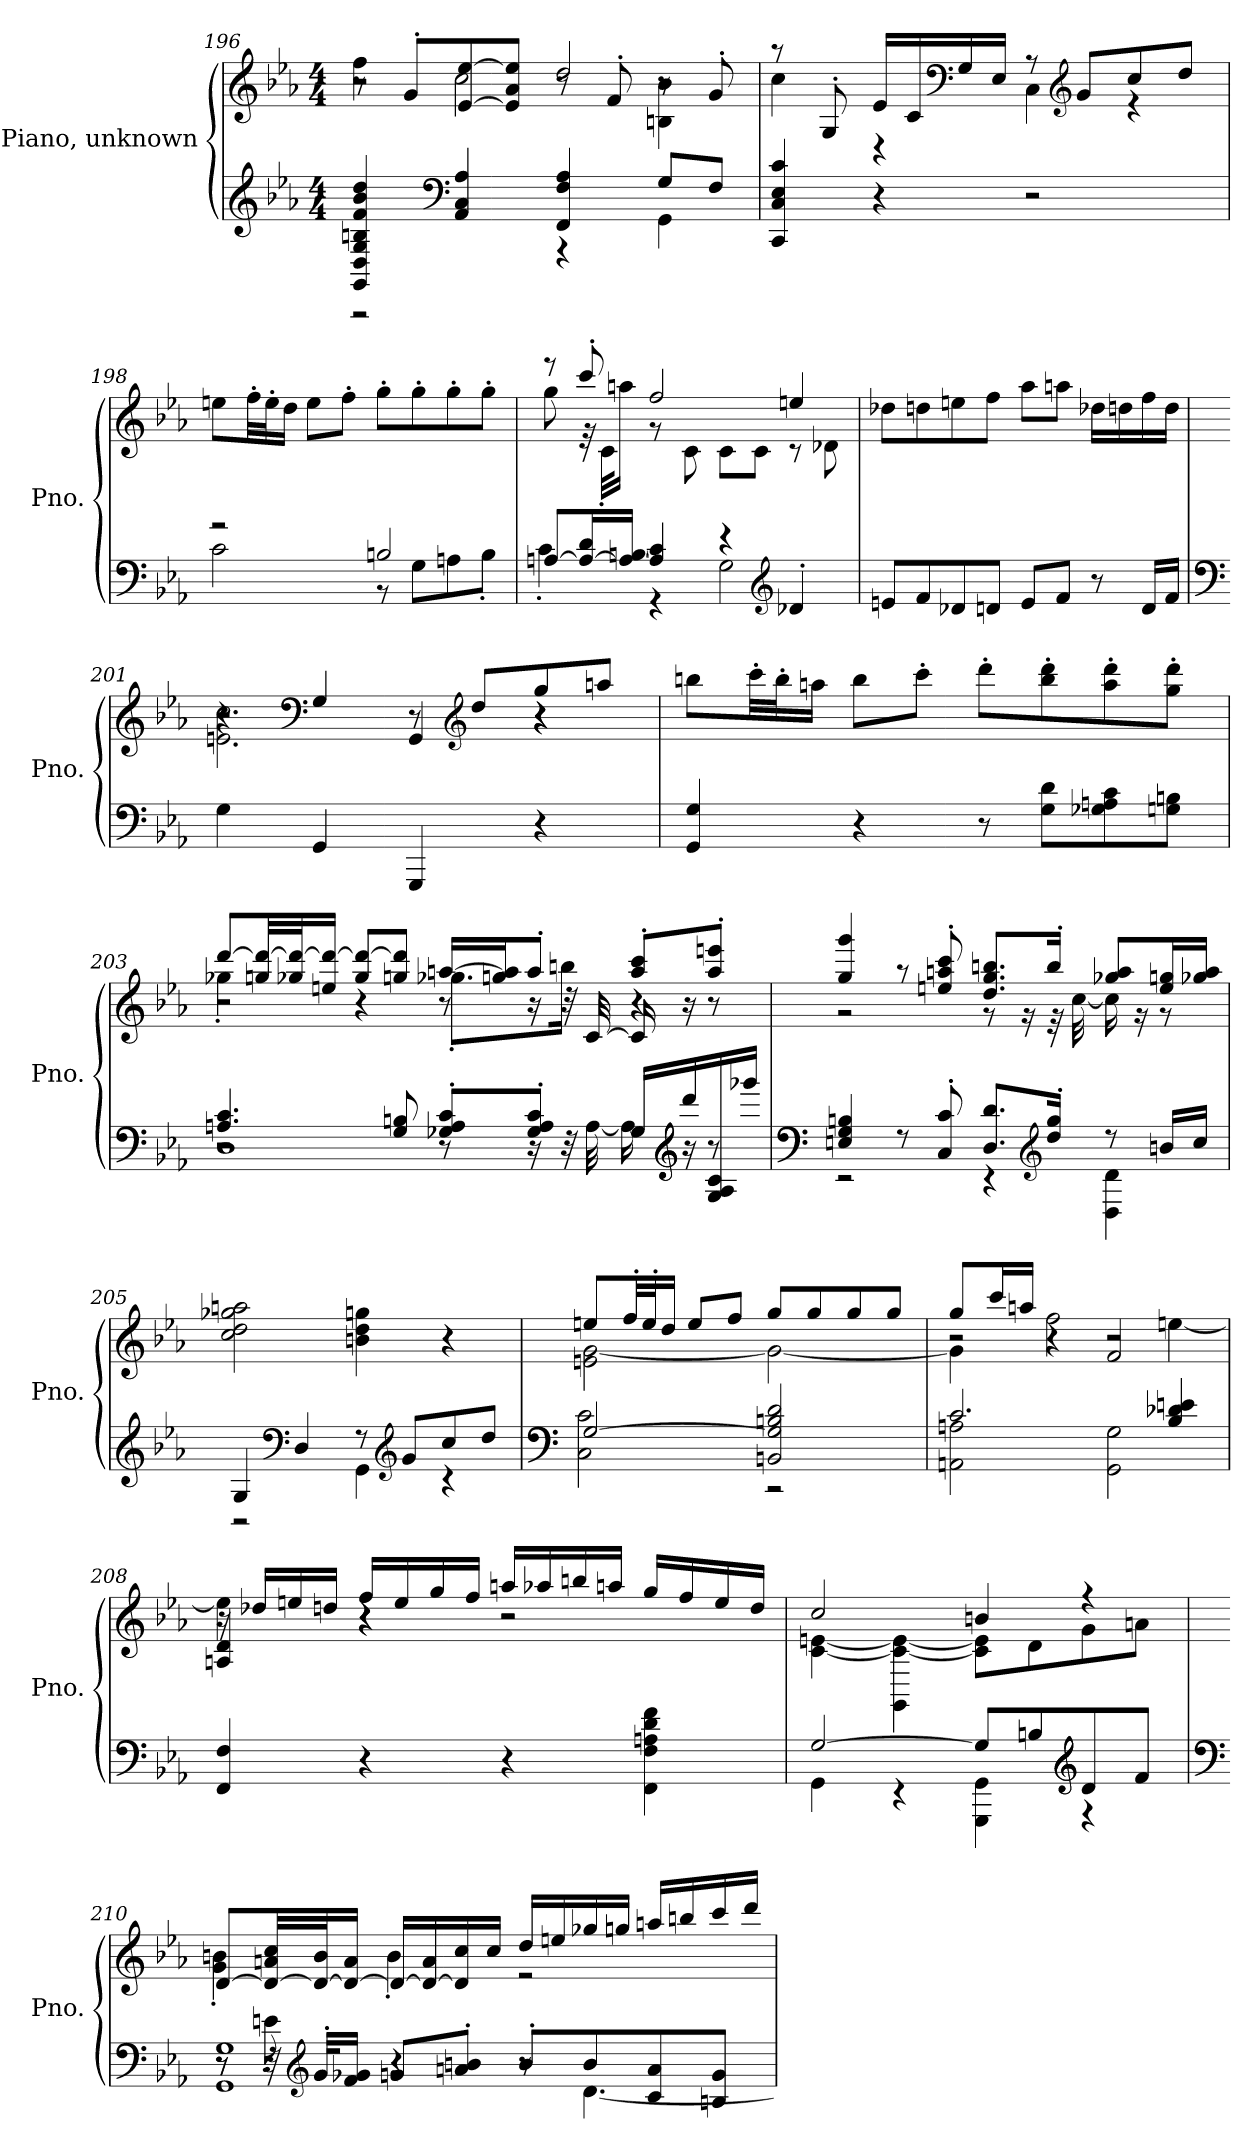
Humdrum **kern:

**kern	**kern
*part1	*part1
*staff2	*staff1
*I"Piano, unknown	*
*I'Pno.	*
*clefG2	*clefG2
*k[b-e-a-]	*k[b-e-a-]
*M4/4	*M4/4
=196	=196
*^	*^
*	*	*	*^
4GG/ 4D/ 4G/ 4Bn/ 4f/ 4b-/ 4dd/	2r	2r	4ff\	8r
.	.	.	.	8g'/L
*clefF4	*	*	*	*
4AA-/ 4C/ 4A-/	.	.	2cc\	[8e-/ [8ee-/
.	.	.	.	8e-/] 8a-/ 8ee-/]J
4FF/ 4F/ 4A-/	4r	2dd/	.	8r
.	.	.	.	8f'/
8G/L	4GG\	.	4Bn\ 4b-\	8r
8F/J	.	.	.	8g'/
*v	*v	*	*	*
*	*	*v	*v
!!LO:LB:g=z
=197	=197	=197
4CC/ 4C/ 4E-/ 4c/	8r	4cc\
.	8G'/	.
4r	16e-/LL	4r
.	16c/	.
*	*clefF4	*
.	16G/	.
.	16E-/JJ	.
2r	8r	4C\
*	*clefG2	*
.	8g/L	.
.	8cc/	4r
.	8dd/J	.
*	*v	*v
=198	=198
*^	*
2r	2c\	8een\L
.	.	32ff'\LL
.	.	32ee'\J
.	.	16dd\JJ
.	.	8ee\L
.	.	8ff'\J
2Bn/	8r	8gg'\L
.	8G\L	8gg'\
.	8An\	8gg'\
.	8B'\J	8gg'\J
=199	=199	=199
*	*	*^
[8An/L	4c'\	8r	8gg\
16A/_ 16d/L	.	8ccc'/	32r
.	.	.	32c'\KLL
16A/_ 16Bn/JJ	.	.	16aan\JJ
4A/] 4c/	4r	2ff/	8r
.	.	.	8c\
4r	2G\	.	8c\L
.	.	.	8c\J
*clefG2	*	*	*
4d-X'/	.	4een/	8r
.	.	.	8d-X\
*v	*v	*	*
*	*v	*v
!!LO:LB:g=z
=200	=200
8en/L	8dd-X\L
8f/	8ddn\
8d-X/	8een\
8dn/J	8ff\J
8e/L	8aa-\L
8f/J	8aan\J
8r	16dd-X\LL
.	16ddn\
16d/LL	16ff\
16f/JJ	16dd\JJ
=201	=201
*clefF4	*
*	*^
*	*	*^
4G\	4r	2.en\ 2.cc\	2r
*	*clefF4	*	*
4GG/	4G/	.	.
4GGG/	8r	.	4GG/
*	*clefG2	*	*
.	8dd/L	.	.
4r	8gg/	4r	4r
.	8aan/J	.	.
*	*v	*v	*v
=202	=202
4GG/ 4G/	8bbn\L
.	32ccc'\LL
.	32bb'\J
.	16aan\JJ
4r	8bb\L
.	8ccc'\J
8r	8ddd'\L
8G\ 8d\L	8bb\' 8ddd\'
8G-X\ 8An\ 8c\	8aa\' 8ddd\'
8Gn\ 8Bn\J	8gg\' 8ddd\'J
!!LO:LB:g=z
=203	=203
*^	*^
*	*^	*	*^
4.An/ 4.c/	2r	1D	[8ddd/L	4gg-X'\	2r
.	.	.	32ggn/ 32ddd/_LL	.	.
.	.	.	32gg-X/ 32ddd/_J	.	.
.	.	.	16een/ 16ddd/_JJ	.	.
.	.	.	8gg-/ 8ddd/_L	4r	.
8G/ 8Bn/	.	.	8ggn/ 8ddd/]J	.	.
8G-X/' 8A/' 8c/'L	8r	.	[16aan/LL	8.gg-X'\L	8r
.	.	.	16ggn/ 16aa/]J	.	.
8G-/' 8A/' 8c/'J	16r	.	8aa'/J	.	16r
.	32r	.	.	16bbn\Jk	32r
.	[32A\	.	.	.	[32c/
16G-/LL	16A\]	.	8aa/' 8ccc/'L	4r	16c/]
*clefG2	*	*	*	*	*
16ddd/	16r	.	.	.	16r
16G-/ 16A/ 16c/	8r	.	8aa/' 8eeen/'J	.	8r
16ggg-X/JJ	.	.	.	.	.
*v	*v	*v	*	*	*
*	*v	*v	*v
!!LO:PB:g=z
=204	=204
*clefF4	*
*^	*^
4En/ 4G/ 4Bn/	2r	4gg/ 4ggg/	2r
8r	.	8r	.
8C/' 8c/'	.	8een/' 8aan/' 8ccc/'	.
8.D/ 8.d/L	4r	8.dd/ 8.gg/ 8.bbn/L	8r
.	.	.	16r
*clefG2	*	*	*
16dd/' 16gg/'Jk	.	16bb'/Jk	32r
.	.	.	[32cc\
8r	4D\ 4d\	8gg-X/ 8aa/L	16cc\]
.	.	.	16r
16bn/LL	.	16ee/ 16ggn/L	8r
16cc/JJ	.	16gg-X/ 16aa/JJ	.
*	*	*v	*v
=205	=205	=205
4G/	2r	2cc\ 2dd\ 2gg-X\ 2aan\
*clefF4	*	*
4D/	.	.
8r	4GG\	4bn\ 4dd\ 4ggn\
*clefG2	*	*
8g/L	.	.
8cc/	4r	4r
8dd/J	.	.
=206	=206	=206
*clefF4	*	*
*	*	*^
[2G/	2C\ 2c\	8een/L	2en\ [2g\
.	.	32ff'/LL	.
.	.	32ee'/J	.
.	.	16dd/JJ	.
.	.	8ee/L	.
.	.	8ff/J	.
2BBn/ 2G/] 2Bn/ 2d/	2r	8gg/L	2g\_
.	.	8gg/	.
.	.	8gg/	.
.	.	8gg/J	.
!!LO:LB:g=z
=207	=207	=207	=207
*	*	*	*^
2.c/	2AAn\ 2An\	8gg/L	4g\]	2r
.	.	16ccc/L	.	.
.	.	16aan/JJ	.	.
.	.	4r	2ff\	.
.	2GG\ 2G\	2r	.	2f/
4B-/ 4d-X/ 4en/	.	.	[4een\	.
*v	*v	*	*	*
=208	=208	=208	=208
4FF/ 4F/	16r	4ee\]	4An/ 4d/
.	16dd-X/LL	.	.
.	16een/	.	.
.	16ddn/JJ	.	.
4r	16ff/LL	4r	4r
.	16ee/	.	.
.	16gg/	.	.
.	16ff/JJ	.	.
4r	16aan/LL	2r	2r
.	16aa-X/	.	.
.	16bbn/	.	.
.	16aan/JJ	.	.
4FF\ 4F\ 4An\ 4d\ 4f\	16gg/LL	.	.
.	16ff/	.	.
.	16ee/	.	.
.	16dd/JJ	.	.
*	*	*v	*v
=209	=209	=209
*^	*	*
[2G/	4GG\	2cc/	[4c\ [4en\
.	4r	.	4GG\ 4c\_ 4e\_
8G/L]	4GGG\ 4GG\	4bn/	8c\] 8e\]L
8Bn/	.	.	8d\
*clefG2	*	*	*
8d/	4r	4r	8g\
8f/J	.	.	8an\J
*v	*v	*	*
!!LO:LB:g=z	!!
=210	=210	=210
*clefF4	*	*
*^	*	*
*	*^	*	*
8r	8r	1GG 1G	[8d/L	4g\' 4bn\'
32r	8en'\	.	32d/_ 32an/ 32cc/LL	.
*clefG2	*	*	*	*
32g'/KLL	.	.	32d/_ 32b/J	.
16f/ 16g-X/JJ	.	.	16d/_ 16a/JJ	.
8gn/L	4r	.	16d/LL_	4b'\
.	.	.	16d/_ 16a/	.
8an/' 8bn/'J	.	.	16d/] 16cc/	.
.	.	.	16cc/JJ	.
8b'/L	8r	.	16dd/LL	2r
.	.	.	16een/	.
8b/	[4.d\	.	16gg-X/	.
.	.	.	16ggn/JJ	.
8c/ 8a/	.	.	16aan/LL	.
.	.	.	16bbn/	.
8Bn/ 8g/J	.	.	16ccc/	.
.	.	.	16ddd/JJ	.
*v	*v	*v	*	*
*	*v	*v
=	=
*-	*-
